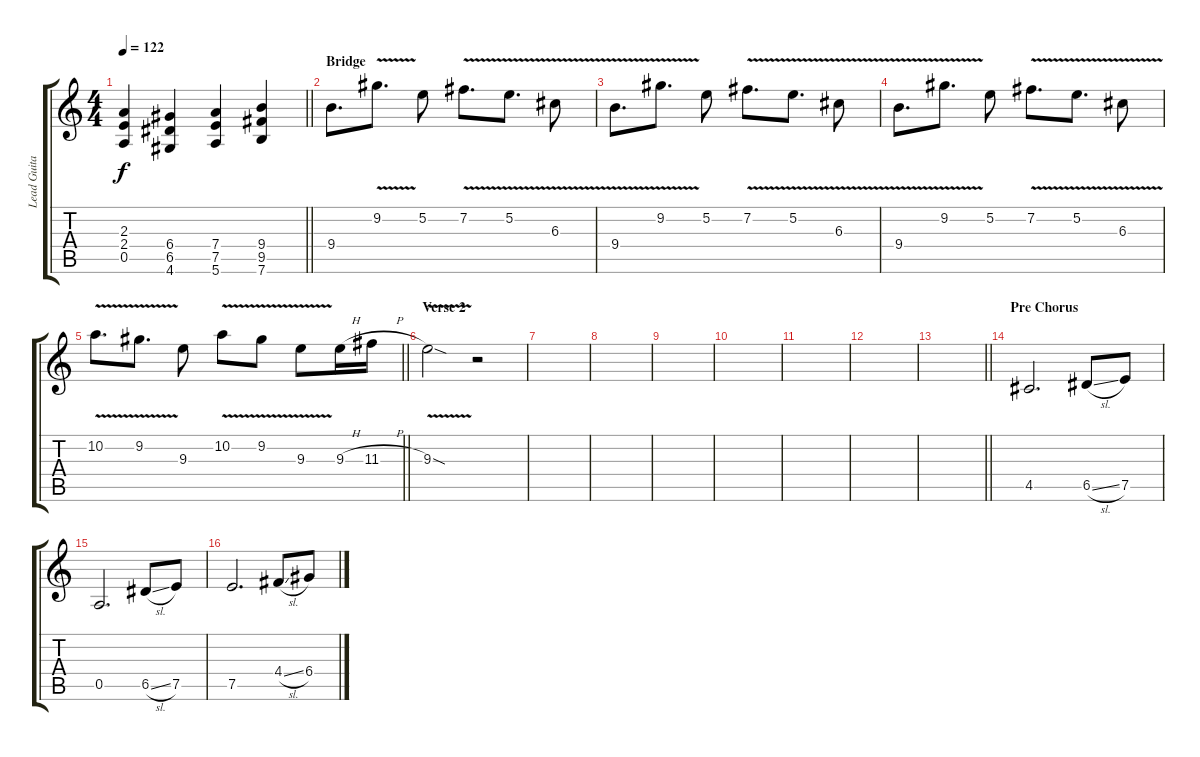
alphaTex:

\track ("Lead Guitar" "Lead Guita") {instrument distortionguitar}
\staff {score tabs}
\tuning (E4 B3 G3 D3 A2 E2) {hide}
\ts (4 4)
\tempo 122
\clef g2
\barLineRight lightlight
\ks c
(2.3 2.4 0.5).4{dy f} (6.4 6.5 4.6).4 (7.4 7.5 5.6).4 (9.4 9.5 7.6).4 |
\section ("" "Bridge")
9.4.8{d} 9.2{v}.8{d} 5.2.8 7.2{v}.8{d} 5.2{v}.8{d} 6.3{v}.8 |
9.4{v}.8{d} 9.2{v}.8{d} 5.2.8 7.2{v}.8{d} 5.2{v}.8{d} 6.3{v}.8 |
9.4{v}.8{d} 9.2{v}.8{d} 5.2.8 7.2{v}.8{d} 5.2{v}.8{d} 6.3{v}.8 |
\barLineRight lightlight
10.2{v}.8{d} 9.2{v}.8{d} 9.3.8 10.2{v}.8 9.2{v}.8 9.3{v}.8 9.3{h}.16 11.3{h}.16 |
\section ("" "Verse 2")
9.3{v sod}.2 r.2 |
|
|
|
|
|
|
\barLineRight lightlight
|
\section ("" "Pre Chorus")
4.5.2{d} 6.5{sl}.8 7.5.8 |
0.5.2{d} 6.5{sl}.8 7.5.8 |
7.5.2{d} 4.4{sl}.8 6.4.8
